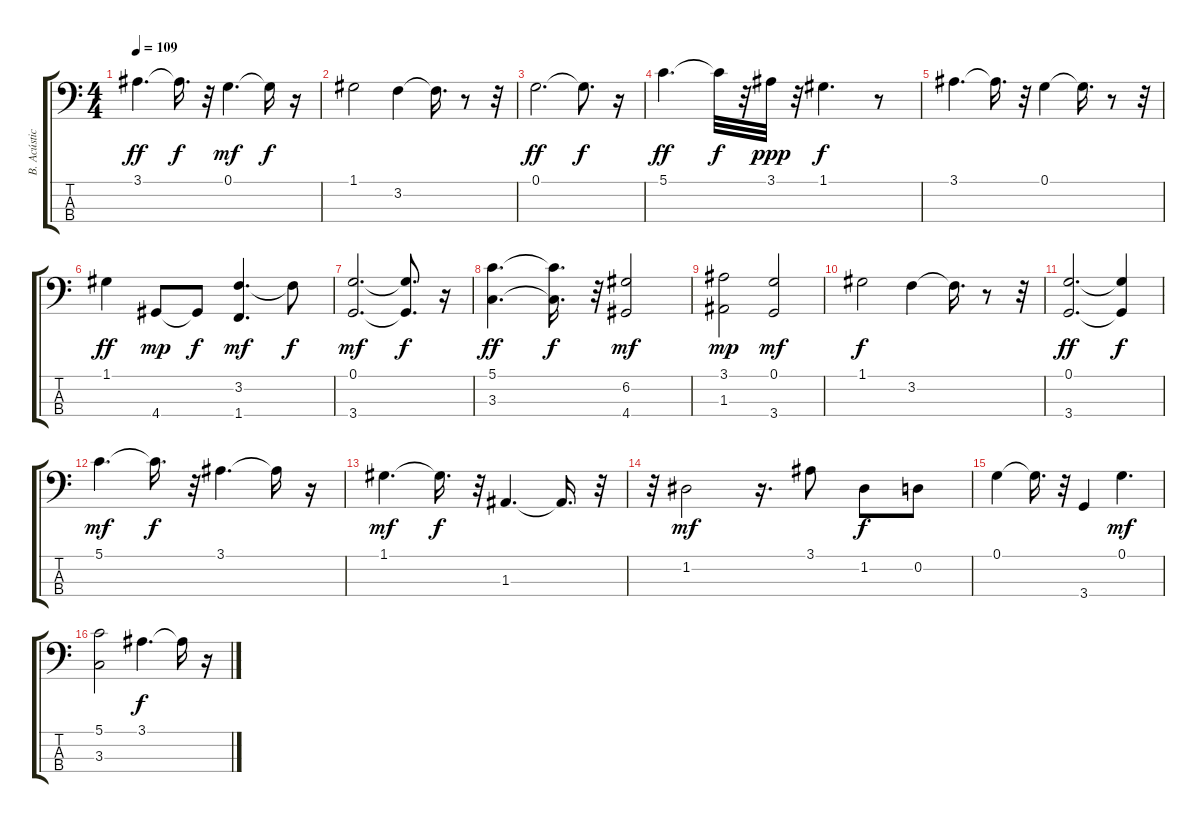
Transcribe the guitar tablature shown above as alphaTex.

\track ("B. Acústico" "B. Acústic") {instrument acousticbass}
\staff {score tabs}
\tuning (G2 D2 A1 E1) {hide}
\ts (4 4)
\tempo 109
\clef f4
\ks c
3.1.4{d dy ff} 3.1{t}.16{d dy f} r.32 0.1.4{d dy mf} 0.1{t}.16{dy f} r.16 |
1.1.2 3.2.4 3.2{t}.16{d} r.8 r.32 |
0.1.2{d dy ff} 0.1{t}.8{d dy f} r.16 |
5.1.4{d dy ff} 5.1{t}.32{dy f} r.32 3.1.32{dy ppp} r.32 1.1.4{d dy f} r.8 |
3.1.4{d} 3.1{t}.16{d} r.32 0.1.4 0.1{t}.16{d} r.8 r.32 |
1.1.4{dy ff} 4.4.8{dy mp} 4.4{t}.8{dy f} (3.2 1.4).4{d dy mf} 3.2{t}.8{dy f} |
(0.1 3.4).2{d dy mf} (0.1{t} 3.4{t}).8{d dy f} r.16 |
(5.1 3.3).4{d dy ff} (5.1{t} 3.3{t}).16{d dy f} r.32 (6.2 4.4).2{dy mf} |
(3.1 1.3).2{dy mp} (0.1 3.4).2{dy mf} |
1.1.2{dy f} 3.2.4 3.2{t}.16{d} r.8 r.32 |
(0.1 3.4).2{d dy ff} (0.1{t} 3.4{t}).4{dy f} |
5.1.4{d dy mf} 5.1{t}.16{d dy f} r.32 3.1.4{d} 3.1{t}.16 r.16 |
1.1.4{d dy mf} 1.1{t}.16{d dy f} r.32 1.3.4{d} 1.3{t}.16{d} r.32 |
r.32 1.2.2{dy mf} r.16{d} 3.1.8 1.2.8{dy f} 0.2.8 |
0.1.4 0.1{t}.16{d} r.32 3.4.4 0.1.4{d dy mf} |
(5.1 3.3).2 3.1.4{d dy f} 3.1{t}.16 r.16
